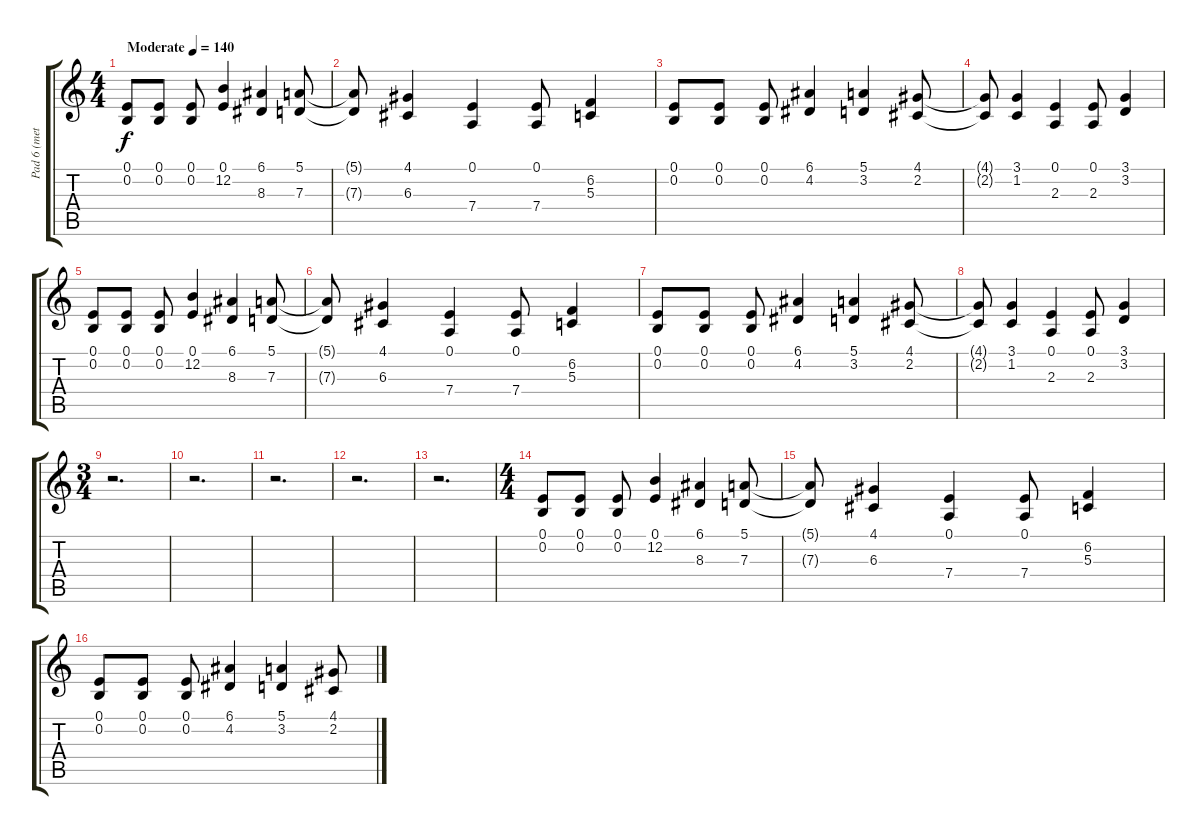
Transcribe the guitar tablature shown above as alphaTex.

\track ("Pad 6 (metallic)" "Pad 6 (met") {instrument pad6metallic}
\staff {score tabs}
\tuning (E4 B3 G3 D3 A2 E2) {hide}
\ts (4 4)
\tempo (140 "Moderate")
\clef g2
\ks c
(0.1 0.2).8{dy f instrument pad6metallic} (0.1 0.2).8 (0.1 0.2).8 (0.1 12.2).4 (6.1 8.3).4 (5.1 7.3).8 |
(5.1{t} 7.3{t}).8 (4.1 6.3).4 (0.1 7.4).4 (0.1 7.4).8 (6.2 5.3).4 |
(0.1 0.2).8 (0.1 0.2).8 (0.1 0.2).8 (6.1 4.2).4 (5.1 3.2).4 (4.1 2.2).8 |
(4.1{t} 2.2{t}).8 (3.1 1.2).4 (0.1 2.3).4 (0.1 2.3).8 (3.1 3.2).4 |
(0.1 0.2).8 (0.1 0.2).8 (0.1 0.2).8 (0.1 12.2).4 (6.1 8.3).4 (5.1 7.3).8 |
(5.1{t} 7.3{t}).8 (4.1 6.3).4 (0.1 7.4).4 (0.1 7.4).8 (6.2 5.3).4 |
(0.1 0.2).8 (0.1 0.2).8 (0.1 0.2).8 (6.1 4.2).4 (5.1 3.2).4 (4.1 2.2).8 |
(4.1{t} 2.2{t}).8 (3.1 1.2).4 (0.1 2.3).4 (0.1 2.3).8 (3.1 3.2).4 |
\ts (3 4)
r.2{d} |
r.2{d} |
r.2{d} |
r.2{d} |
r.2{d} |
\ts (4 4)
(0.1 0.2).8 (0.1 0.2).8 (0.1 0.2).8 (0.1 12.2).4 (6.1 8.3).4 (5.1 7.3).8 |
(5.1{t} 7.3{t}).8 (4.1 6.3).4 (0.1 7.4).4 (0.1 7.4).8 (6.2 5.3).4 |
(0.1 0.2).8 (0.1 0.2).8 (0.1 0.2).8 (6.1 4.2).4 (5.1 3.2).4 (4.1 2.2).8
